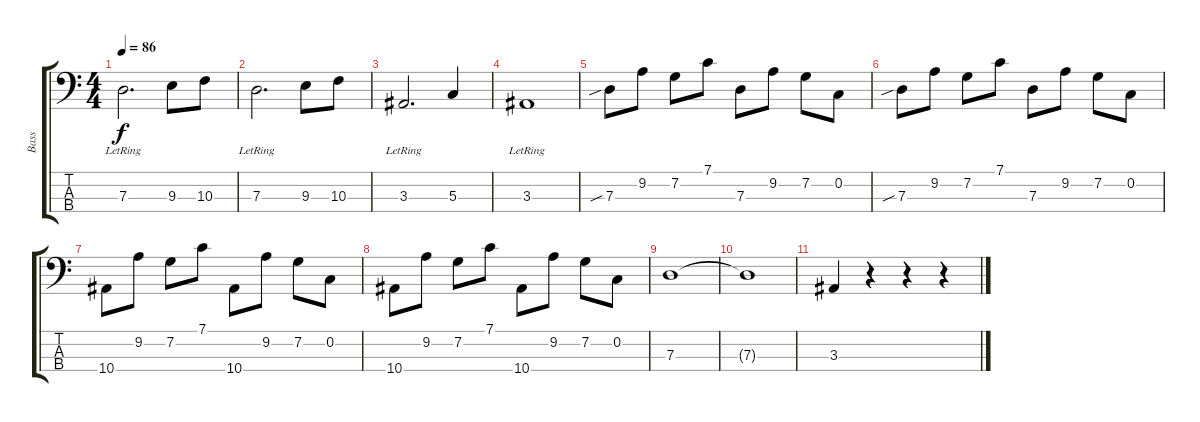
\track ("Bass" "Bass") {instrument electricbassfinger}
\staff {score tabs}
\tuning (F2 C2 G1 C1) {hide}
\ts (4 4)
\tempo 86
\clef f4
\ks c
7.3{lr}.2{d dy f} 9.3.8 10.3.8 |
7.3{lr}.2{d} 9.3.8 10.3.8 |
3.3{lr}.2{d} 5.3.4 |
3.3{lr}.1 |
7.3{sib}.8 9.2.8 7.2.8 7.1.8 7.3.8 9.2.8 7.2.8 0.2.8 |
7.3{sib}.8 9.2.8 7.2.8 7.1.8 7.3.8 9.2.8 7.2.8 0.2.8 |
10.4.8 9.2.8 7.2.8 7.1.8 10.4.8 9.2.8 7.2.8 0.2.8 |
10.4.8 9.2.8 7.2.8 7.1.8 10.4.8 9.2.8 7.2.8 0.2.8 |
7.3.1 |
7.3{t}.1 |
3.3.4 r.4 r.4 r.4
